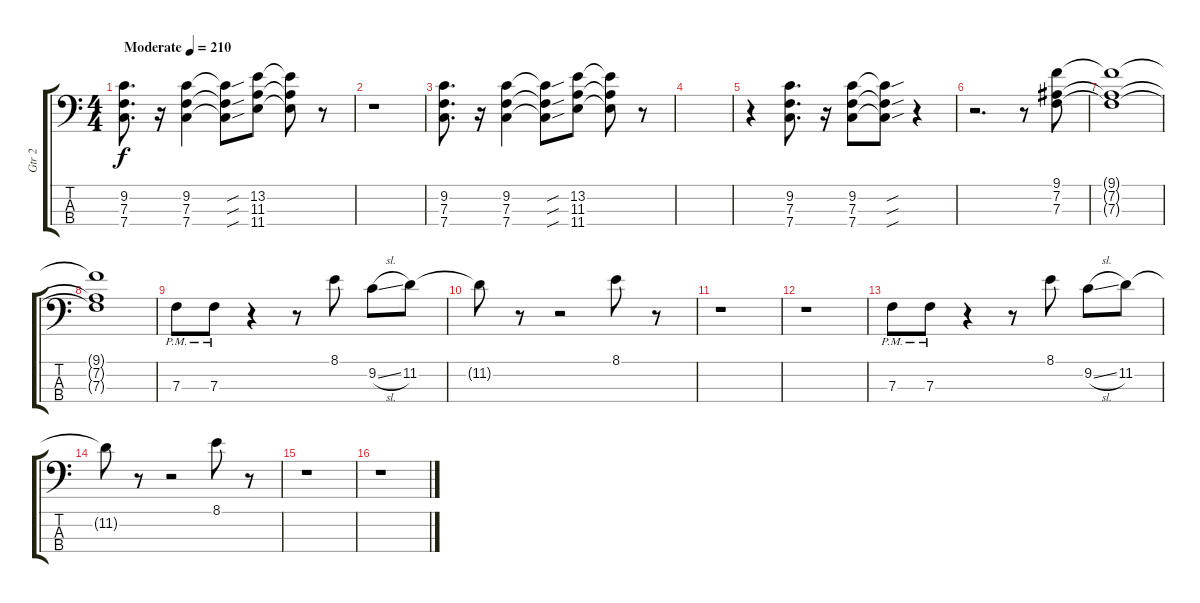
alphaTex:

\track ("Gtr 2" "Gtr 2") {instrument overdrivenguitar}
\staff {score tabs}
\tuning (Ab2 Eb2 Bb1 F1) {hide}
\ts (4 4)
\tempo (210 "Moderate")
\clef f4
\ks c
(9.2 7.3 7.4).8{d dy f instrument overdrivenguitar} r.16 (9.2 7.3 7.4).4 (9.2{sou t} 7.3{sou t} 7.4{sou t}).8 (13.2 11.3 11.4).8 (13.2{t} 11.3{t} 11.4{t}).8 r.8 |
r.1 |
(9.2 7.3 7.4).8{d} r.16 (9.2 7.3 7.4).4 (9.2{sou t} 7.3{sou t} 7.4{sou t}).8 (13.2 11.3 11.4).8 (13.2{t} 11.3{t} 11.4{t}).8 r.8 |
|
r.4 (9.2 7.3 7.4).8{d} r.16 (9.2 7.3 7.4).8 (9.2{sou t} 7.3{sou t} 7.4{sou t}).8 r.4 |
r.2{d} r.8 (9.1 7.2 7.3).8 |
(9.1{t} 7.2{t} 7.3{t}).1 |
(9.1{t} 7.2{t} 7.3{t}).1 |
7.3{pm}.8 7.3{pm}.8 r.4 r.8 8.1.8 9.2{sl}.8 11.2.8 |
11.2{t}.8 r.8 r.2 8.1.8 r.8 |
r.1 |
r.1 |
7.3{pm}.8 7.3{pm}.8 r.4 r.8 8.1.8 9.2{sl}.8 11.2.8 |
11.2{t}.8 r.8 r.2 8.1.8 r.8 |
r.1 |
r.1
